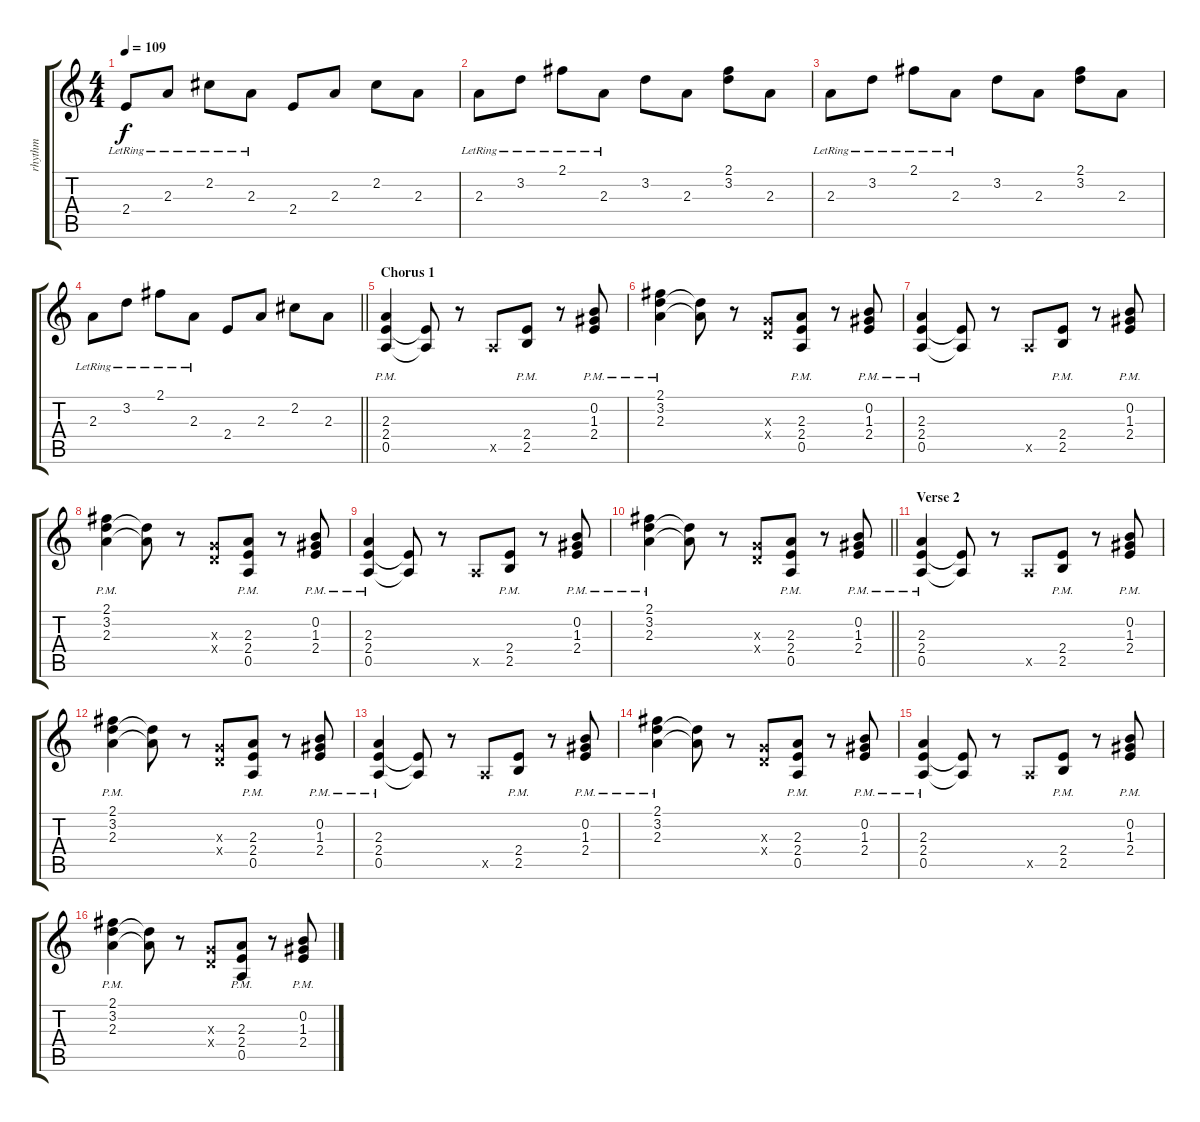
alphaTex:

\track ("rhythm" "rhythm") {instrument overdrivenguitar}
\staff {score tabs}
\tuning (E4 B3 G3 D3 A2 E2) {hide}
\ts (4 4)
\tempo 109
\clef g2
\ks c
2.4{lr}.8{dy f} 2.3{lr}.8 2.2{lr}.8 2.3{lr}.8 2.4.8 2.3.8 2.2.8 2.3.8 |
2.3{lr}.8 3.2{lr}.8 2.1{lr}.8 2.3{lr}.8 3.2.8 2.3.8 (2.1 3.2).8 2.3.8 |
2.3{lr}.8 3.2{lr}.8 2.1{lr}.8 2.3{lr}.8 3.2.8 2.3.8 (2.1 3.2).8 2.3.8 |
\barLineRight lightlight
2.3{lr}.8 3.2{lr}.8 2.1{lr}.8 2.3{lr}.8 2.4.8 2.3.8 2.2.8 2.3.8 |
\section ("" "Chorus 1")
(2.3 2.4{pm} 0.5{pm}).4 (2.4{t} 0.5{t}).8 r.8 0.5{x}.8 (2.4{pm} 2.5{pm}).8 r.8 (0.2{pm} 1.3{pm} 2.4{pm}).8 |
(2.1{pm} 3.2{pm} 2.3{pm}).4 (3.2{t} 2.3{t}).8 r.8 (0.3{x} 0.4{x}).8 (2.3{pm} 2.4{pm} 0.5{pm}).8 r.8 (0.2{pm} 1.3{pm} 2.4{pm}).8 |
(2.3 2.4{pm} 0.5{pm}).4 (2.4{t} 0.5{t}).8 r.8 0.5{x}.8 (2.4{pm} 2.5{pm}).8 r.8 (0.2{pm} 1.3{pm} 2.4{pm}).8 |
(2.1{pm} 3.2{pm} 2.3{pm}).4 (3.2{t} 2.3{t}).8 r.8 (0.3{x} 0.4{x}).8 (2.3{pm} 2.4{pm} 0.5{pm}).8 r.8 (0.2{pm} 1.3{pm} 2.4{pm}).8 |
(2.3 2.4{pm} 0.5{pm}).4 (2.4{t} 0.5{t}).8 r.8 0.5{x}.8 (2.4{pm} 2.5{pm}).8 r.8 (0.2{pm} 1.3{pm} 2.4{pm}).8 |
\barLineRight lightlight
(2.1{pm} 3.2{pm} 2.3{pm}).4 (3.2{t} 2.3{t}).8 r.8 (0.3{x} 0.4{x}).8 (2.3{pm} 2.4{pm} 0.5{pm}).8 r.8 (0.2{pm} 1.3{pm} 2.4{pm}).8 |
\section ("" "Verse 2")
(2.3 2.4{pm} 0.5{pm}).4 (2.4{t} 0.5{t}).8 r.8 0.5{x}.8 (2.4{pm} 2.5{pm}).8 r.8 (0.2{pm} 1.3{pm} 2.4{pm}).8 |
(2.1{pm} 3.2{pm} 2.3{pm}).4 (3.2{t} 2.3{t}).8 r.8 (0.3{x} 0.4{x}).8 (2.3{pm} 2.4{pm} 0.5{pm}).8 r.8 (0.2{pm} 1.3{pm} 2.4{pm}).8 |
(2.3 2.4{pm} 0.5{pm}).4 (2.4{t} 0.5{t}).8 r.8 0.5{x}.8 (2.4{pm} 2.5{pm}).8 r.8 (0.2{pm} 1.3{pm} 2.4{pm}).8 |
(2.1{pm} 3.2{pm} 2.3{pm}).4 (3.2{t} 2.3{t}).8 r.8 (0.3{x} 0.4{x}).8 (2.3{pm} 2.4{pm} 0.5{pm}).8 r.8 (0.2{pm} 1.3{pm} 2.4{pm}).8 |
(2.3 2.4{pm} 0.5{pm}).4 (2.4{t} 0.5{t}).8 r.8 0.5{x}.8 (2.4{pm} 2.5{pm}).8 r.8 (0.2{pm} 1.3{pm} 2.4{pm}).8 |
(2.1{pm} 3.2{pm} 2.3{pm}).4 (3.2{t} 2.3{t}).8 r.8 (0.3{x} 0.4{x}).8 (2.3{pm} 2.4{pm} 0.5{pm}).8 r.8 (0.2{pm} 1.3{pm} 2.4{pm}).8
